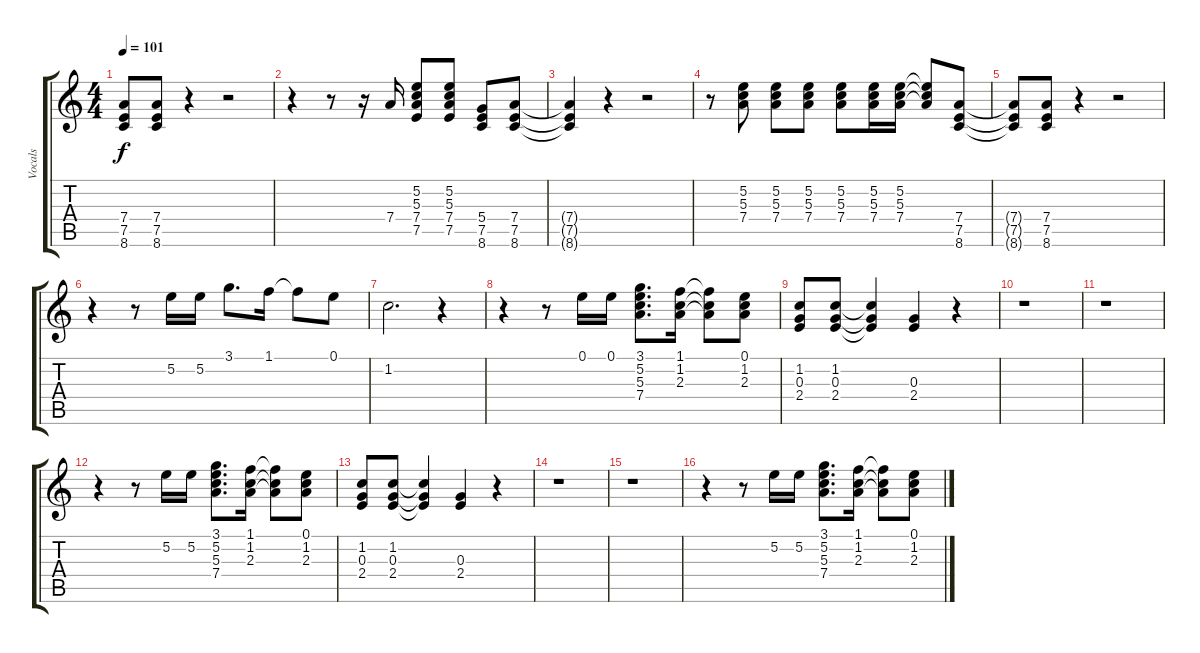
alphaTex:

\track ("Vocals" "Vocals") {instrument electricguitarmuted}
\staff {score tabs}
\tuning (E4 B3 G3 D3 A2 E2) {hide}
\ts (4 4)
\tempo 101
\clef g2
\ks c
(7.4{t} 7.5{t} 8.6{t}).8{dy f} (7.4 7.5 8.6).8 r.4 r.2 |
r.4 r.8 r.16 7.4.16 (5.2 5.3 7.4 7.5).8 (5.2 5.3 7.4 7.5).8 (5.4 7.5 8.6).8 (7.4 7.5 8.6).8 |
(7.4{t} 7.5{t} 8.6{t}).4 r.4 r.2 |
r.8 (5.2 5.3 7.4).8 (5.2 5.3 7.4).8 (5.2 5.3 7.4).8 (5.2 5.3 7.4).8 (5.2 5.3 7.4).16 (5.2 5.3 7.4).16 (5.2{t} 5.3{t} 7.4{t}).8 (7.4 7.5 8.6).8 |
(7.4{t} 7.5{t} 8.6{t}).8 (7.4 7.5 8.6).8 r.4 r.2 |
r.4 r.8 5.2.16 5.2.16 3.1.8{d} 1.1.16 1.1{t}.8 0.1.8 |
1.2.2{d} r.4 |
r.4 r.8 0.1.16 0.1.16 (3.1 5.2 5.3 7.4).8{d} (1.1 1.2 2.3).16 (1.1{t} 1.2{t} 2.3{t}).8 (0.1 1.2 2.3).8 |
(1.2 0.3 2.4).8 (1.2 0.3 2.4).8 (1.2{t} 0.3{t} 2.4{t}).4 (0.3 2.4).4 r.4 |
r.1 |
r.1 |
r.4 r.8 5.2.16 5.2.16 (3.1 5.2 5.3 7.4).8{d} (1.1 1.2 2.3).16 (1.1{t} 1.2{t} 2.3{t}).8 (0.1 1.2 2.3).8 |
(1.2 0.3 2.4).8 (1.2 0.3 2.4).8 (1.2{t} 0.3{t} 2.4{t}).4 (0.3 2.4).4 r.4 |
r.1 |
r.1 |
r.4 r.8 5.2.16 5.2.16 (3.1 5.2 5.3 7.4).8{d} (1.1 1.2 2.3).16 (1.1{t} 1.2{t} 2.3{t}).8 (0.1 1.2 2.3).8
